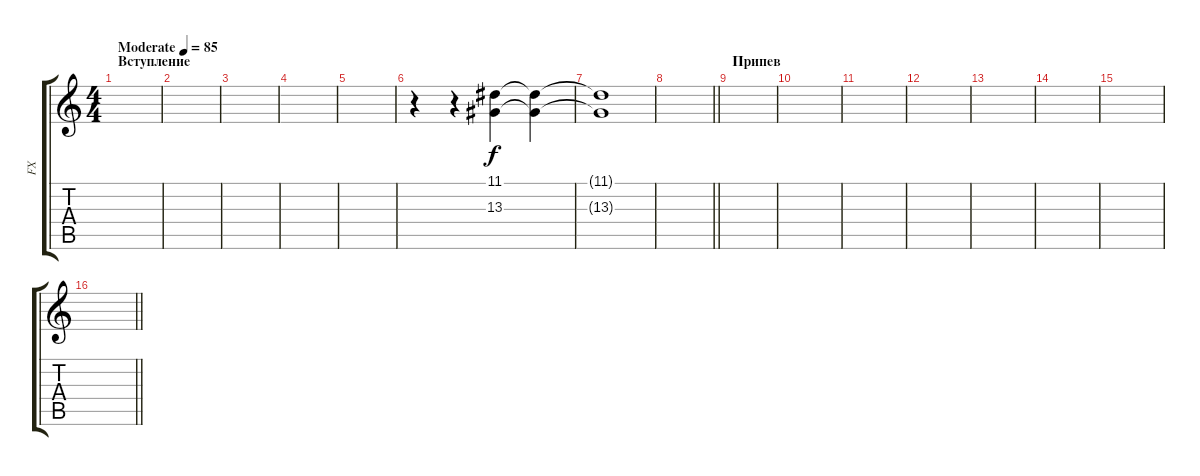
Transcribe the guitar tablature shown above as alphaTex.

\track ("FX" "FX") {instrument seashore}
\staff {score tabs}
\tuning (E4 B3 G3 D3 A2 E2) {hide}
\ts (4 4)
\section ("" "Вступление")
\tempo (85 "Moderate")
\clef g2
\ks c
|
|
|
|
|
r.4 r.4 (11.1 13.3).4 (11.1{t} 13.3{t}).4 |
(11.1{t} 13.3{t}).1{volume 4} |
\barLineRight lightlight
|
\section ("" "Припев")
|
|
|
|
|
|
|
\barLineRight lightlight
